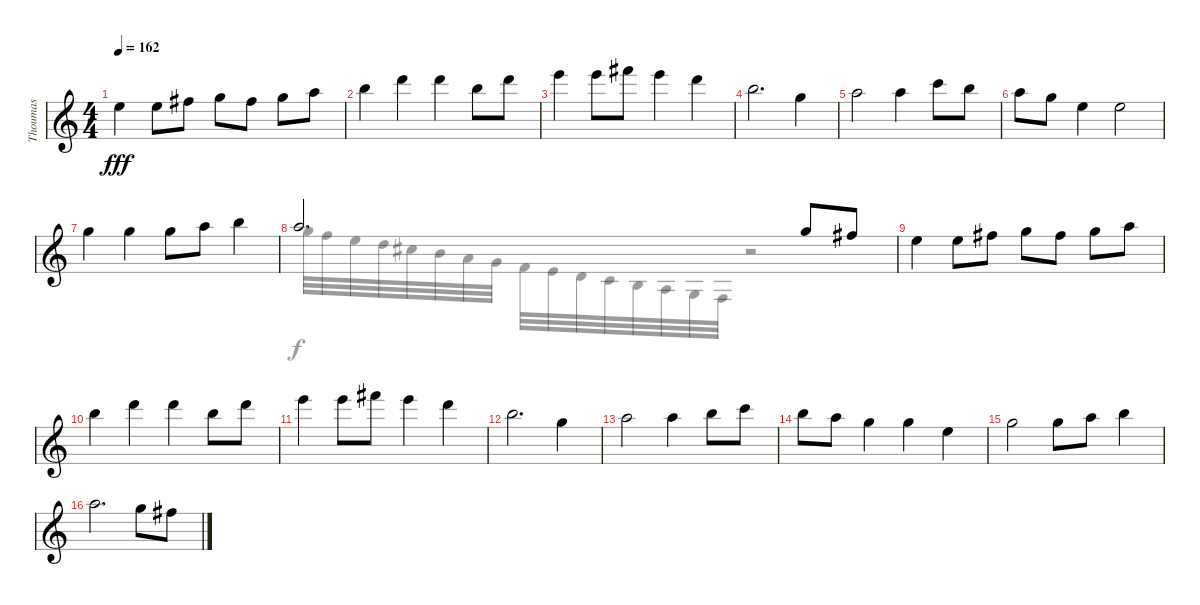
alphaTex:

\track ("Thoumas" "Thoumas") {instrument acousticgrandpiano}
\staff {score}
\tuning (E5 B4 G4 D4 A3 E3) {hide}
\voice
\ts (4 4)
\tempo 162
\clef g2
\ks c
0.1.4{dy fff} 0.1.8 2.1.8 3.1.8 2.1.8 3.1.8 5.1.8 |
7.1.4 10.1.4 10.1.4 7.1.8 10.1.8 |
12.1.4 12.1.8 14.1.8 12.1.4 10.1.4 |
12.2.2{d} 12.3.4 |
10.2.2 10.2.4 8.1.8 7.1.8 |
5.1.8 3.1.8 0.1.4 0.1.2 |
3.1.4 3.1.4 3.1.8 5.1.8 7.1.4 |
5.1.2{d} 3.1.8 2.1.8 |
0.1.4 0.1.8 2.1.8 3.1.8 2.1.8 3.1.8 5.1.8 |
7.1.4 10.1.4 10.1.4 7.1.8 10.1.8 |
12.1.4 12.1.8 14.1.8 12.1.4 10.1.4 |
12.2.2{d} 12.3.4 |
10.2.2 10.2.4 7.1.8 8.1.8 |
7.1.8 5.1.8 3.1.4 3.1.4 0.1.4 |
3.1.2 3.1.8 5.1.8 7.1.4 |
5.1.2{d} 3.1.8 2.1.8
\voice
\clef g2
\ottava regular
\simile none
\ks c
|
|
|
|
|
|
|
3.1.32{dy f} 2.1.32 0.1.32 3.2.32 2.2.32 0.2.32 2.3.32 0.3.32 3.4.32 2.4.32 0.4.32 3.5.32 2.5.32 0.5.32 3.6.32 1.6.32 r.2 |
|
|
|
|
|
|
|
